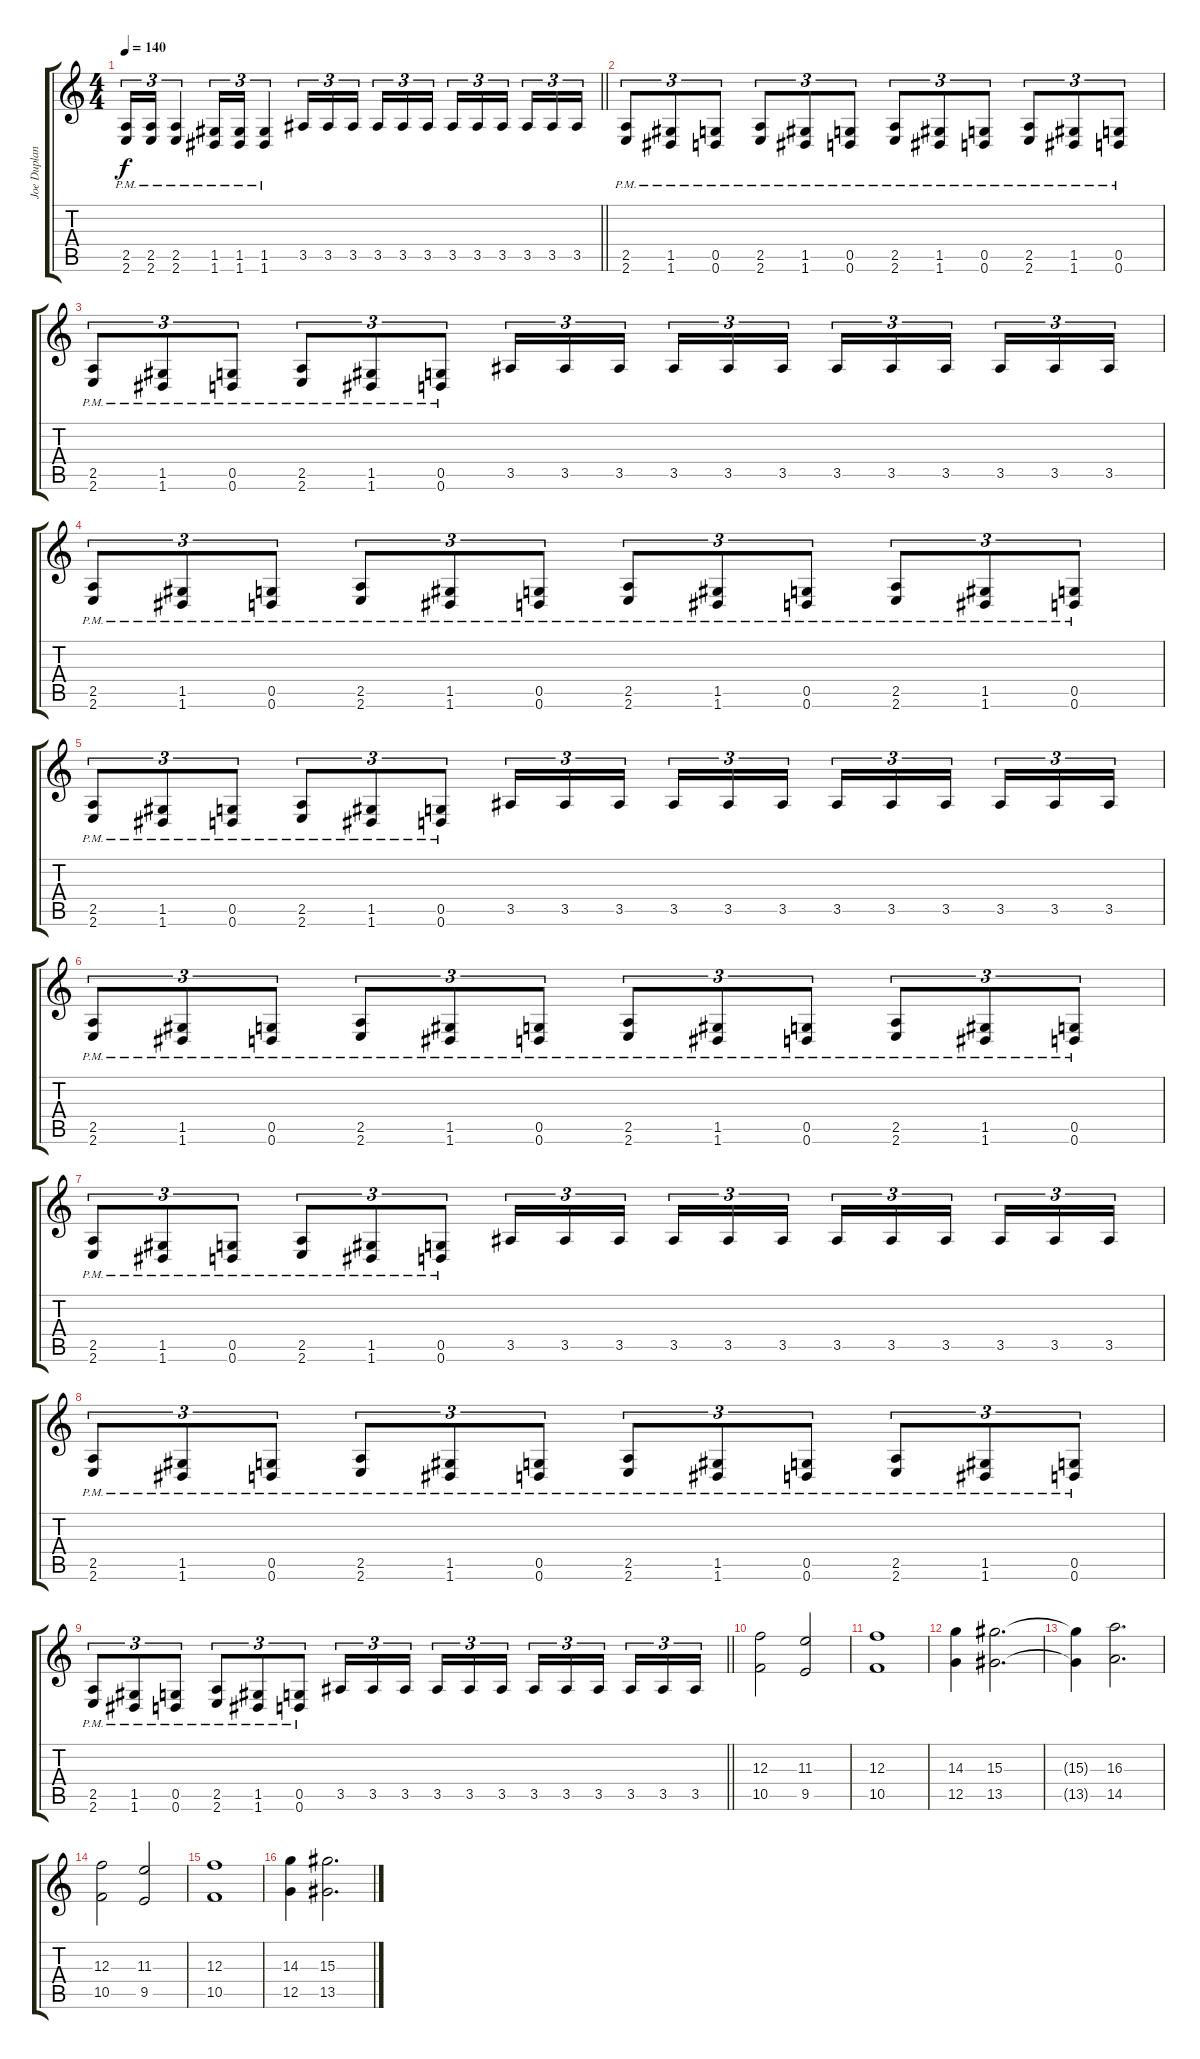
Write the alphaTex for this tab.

\track ("Joe Duplantier" "Joe Duplan") {instrument distortionguitar}
\staff {score tabs}
\tuning (D4 A3 F3 C3 G2 D2) {hide}
\ts (4 4)
\tempo 140
\clef g2
\barLineRight lightlight
\ks c
(2.5 2.6{pm}).16{tu (3 2) dy f} (2.5 2.6{pm}).16{tu (3 2)} (2.5 2.6{pm}).4{tu (3 2)} (1.5 1.6{pm}).16{tu (3 2)} (1.5 1.6{pm}).16{tu (3 2)} (1.5 1.6{pm}).4{tu (3 2)} 3.5.16{tu (3 2)} 3.5.16{tu (3 2)} 3.5.16{tu (3 2) beam splitsecondary} 3.5.16{tu (3 2)} 3.5.16{tu (3 2)} 3.5.16{tu (3 2)} 3.5.16{tu (3 2)} 3.5.16{tu (3 2)} 3.5.16{tu (3 2) beam splitsecondary} 3.5.16{tu (3 2)} 3.5.16{tu (3 2)} 3.5.16{tu (3 2)} |
\section ("" "")
(2.5 2.6{pm}).8{tu (3 2)} (1.5 1.6{pm}).8{tu (3 2)} (0.5 0.6{pm}).8{tu (3 2)} (2.5 2.6{pm}).8{tu (3 2)} (1.5 1.6{pm}).8{tu (3 2)} (0.5 0.6{pm}).8{tu (3 2)} (2.5 2.6{pm}).8{tu (3 2)} (1.5 1.6{pm}).8{tu (3 2)} (0.5 0.6{pm}).8{tu (3 2)} (2.5 2.6{pm}).8{tu (3 2)} (1.5 1.6{pm}).8{tu (3 2)} (0.5 0.6{pm}).8{tu (3 2)} |
(2.5 2.6{pm}).8{tu (3 2)} (1.5 1.6{pm}).8{tu (3 2)} (0.5 0.6{pm}).8{tu (3 2)} (2.5 2.6{pm}).8{tu (3 2)} (1.5 1.6{pm}).8{tu (3 2)} (0.5 0.6{pm}).8{tu (3 2)} 3.5.16{tu (3 2)} 3.5.16{tu (3 2)} 3.5.16{tu (3 2) beam splitsecondary} 3.5.16{tu (3 2)} 3.5.16{tu (3 2)} 3.5.16{tu (3 2)} 3.5.16{tu (3 2)} 3.5.16{tu (3 2)} 3.5.16{tu (3 2) beam splitsecondary} 3.5.16{tu (3 2)} 3.5.16{tu (3 2)} 3.5.16{tu (3 2)} |
(2.5 2.6{pm}).8{tu (3 2)} (1.5 1.6{pm}).8{tu (3 2)} (0.5 0.6{pm}).8{tu (3 2)} (2.5 2.6{pm}).8{tu (3 2)} (1.5 1.6{pm}).8{tu (3 2)} (0.5 0.6{pm}).8{tu (3 2)} (2.5 2.6{pm}).8{tu (3 2)} (1.5 1.6{pm}).8{tu (3 2)} (0.5 0.6{pm}).8{tu (3 2)} (2.5 2.6{pm}).8{tu (3 2)} (1.5 1.6{pm}).8{tu (3 2)} (0.5 0.6{pm}).8{tu (3 2)} |
(2.5 2.6{pm}).8{tu (3 2)} (1.5 1.6{pm}).8{tu (3 2)} (0.5 0.6{pm}).8{tu (3 2)} (2.5 2.6{pm}).8{tu (3 2)} (1.5 1.6{pm}).8{tu (3 2)} (0.5 0.6{pm}).8{tu (3 2)} 3.5.16{tu (3 2)} 3.5.16{tu (3 2)} 3.5.16{tu (3 2) beam splitsecondary} 3.5.16{tu (3 2)} 3.5.16{tu (3 2)} 3.5.16{tu (3 2)} 3.5.16{tu (3 2)} 3.5.16{tu (3 2)} 3.5.16{tu (3 2) beam splitsecondary} 3.5.16{tu (3 2)} 3.5.16{tu (3 2)} 3.5.16{tu (3 2)} |
(2.5 2.6{pm}).8{tu (3 2)} (1.5 1.6{pm}).8{tu (3 2)} (0.5 0.6{pm}).8{tu (3 2)} (2.5 2.6{pm}).8{tu (3 2)} (1.5 1.6{pm}).8{tu (3 2)} (0.5 0.6{pm}).8{tu (3 2)} (2.5 2.6{pm}).8{tu (3 2)} (1.5 1.6{pm}).8{tu (3 2)} (0.5 0.6{pm}).8{tu (3 2)} (2.5 2.6{pm}).8{tu (3 2)} (1.5 1.6{pm}).8{tu (3 2)} (0.5 0.6{pm}).8{tu (3 2)} |
(2.5 2.6{pm}).8{tu (3 2)} (1.5 1.6{pm}).8{tu (3 2)} (0.5 0.6{pm}).8{tu (3 2)} (2.5 2.6{pm}).8{tu (3 2)} (1.5 1.6{pm}).8{tu (3 2)} (0.5 0.6{pm}).8{tu (3 2)} 3.5.16{tu (3 2)} 3.5.16{tu (3 2)} 3.5.16{tu (3 2) beam splitsecondary} 3.5.16{tu (3 2)} 3.5.16{tu (3 2)} 3.5.16{tu (3 2)} 3.5.16{tu (3 2)} 3.5.16{tu (3 2)} 3.5.16{tu (3 2) beam splitsecondary} 3.5.16{tu (3 2)} 3.5.16{tu (3 2)} 3.5.16{tu (3 2)} |
(2.5 2.6{pm}).8{tu (3 2)} (1.5 1.6{pm}).8{tu (3 2)} (0.5 0.6{pm}).8{tu (3 2)} (2.5 2.6{pm}).8{tu (3 2)} (1.5 1.6{pm}).8{tu (3 2)} (0.5 0.6{pm}).8{tu (3 2)} (2.5 2.6{pm}).8{tu (3 2)} (1.5 1.6{pm}).8{tu (3 2)} (0.5 0.6{pm}).8{tu (3 2)} (2.5 2.6{pm}).8{tu (3 2)} (1.5 1.6{pm}).8{tu (3 2)} (0.5 0.6{pm}).8{tu (3 2)} |
\barLineRight lightlight
(2.5 2.6{pm}).8{tu (3 2)} (1.5 1.6{pm}).8{tu (3 2)} (0.5 0.6{pm}).8{tu (3 2)} (2.5 2.6{pm}).8{tu (3 2)} (1.5 1.6{pm}).8{tu (3 2)} (0.5 0.6{pm}).8{tu (3 2)} 3.5.16{tu (3 2)} 3.5.16{tu (3 2)} 3.5.16{tu (3 2) beam splitsecondary} 3.5.16{tu (3 2)} 3.5.16{tu (3 2)} 3.5.16{tu (3 2)} 3.5.16{tu (3 2)} 3.5.16{tu (3 2)} 3.5.16{tu (3 2) beam splitsecondary} 3.5.16{tu (3 2)} 3.5.16{tu (3 2)} 3.5.16{tu (3 2)} |
\section ("" "")
(12.3 10.5).2 (11.3 9.5).2 |
(12.3 10.5).1 |
(14.3 12.5).4 (15.3 13.5).2{d} |
(15.3{t} 13.5{t}).4 (16.3 14.5).2{d} |
(12.3 10.5).2 (11.3 9.5).2 |
(12.3 10.5).1 |
(14.3 12.5).4 (15.3 13.5).2{d}
